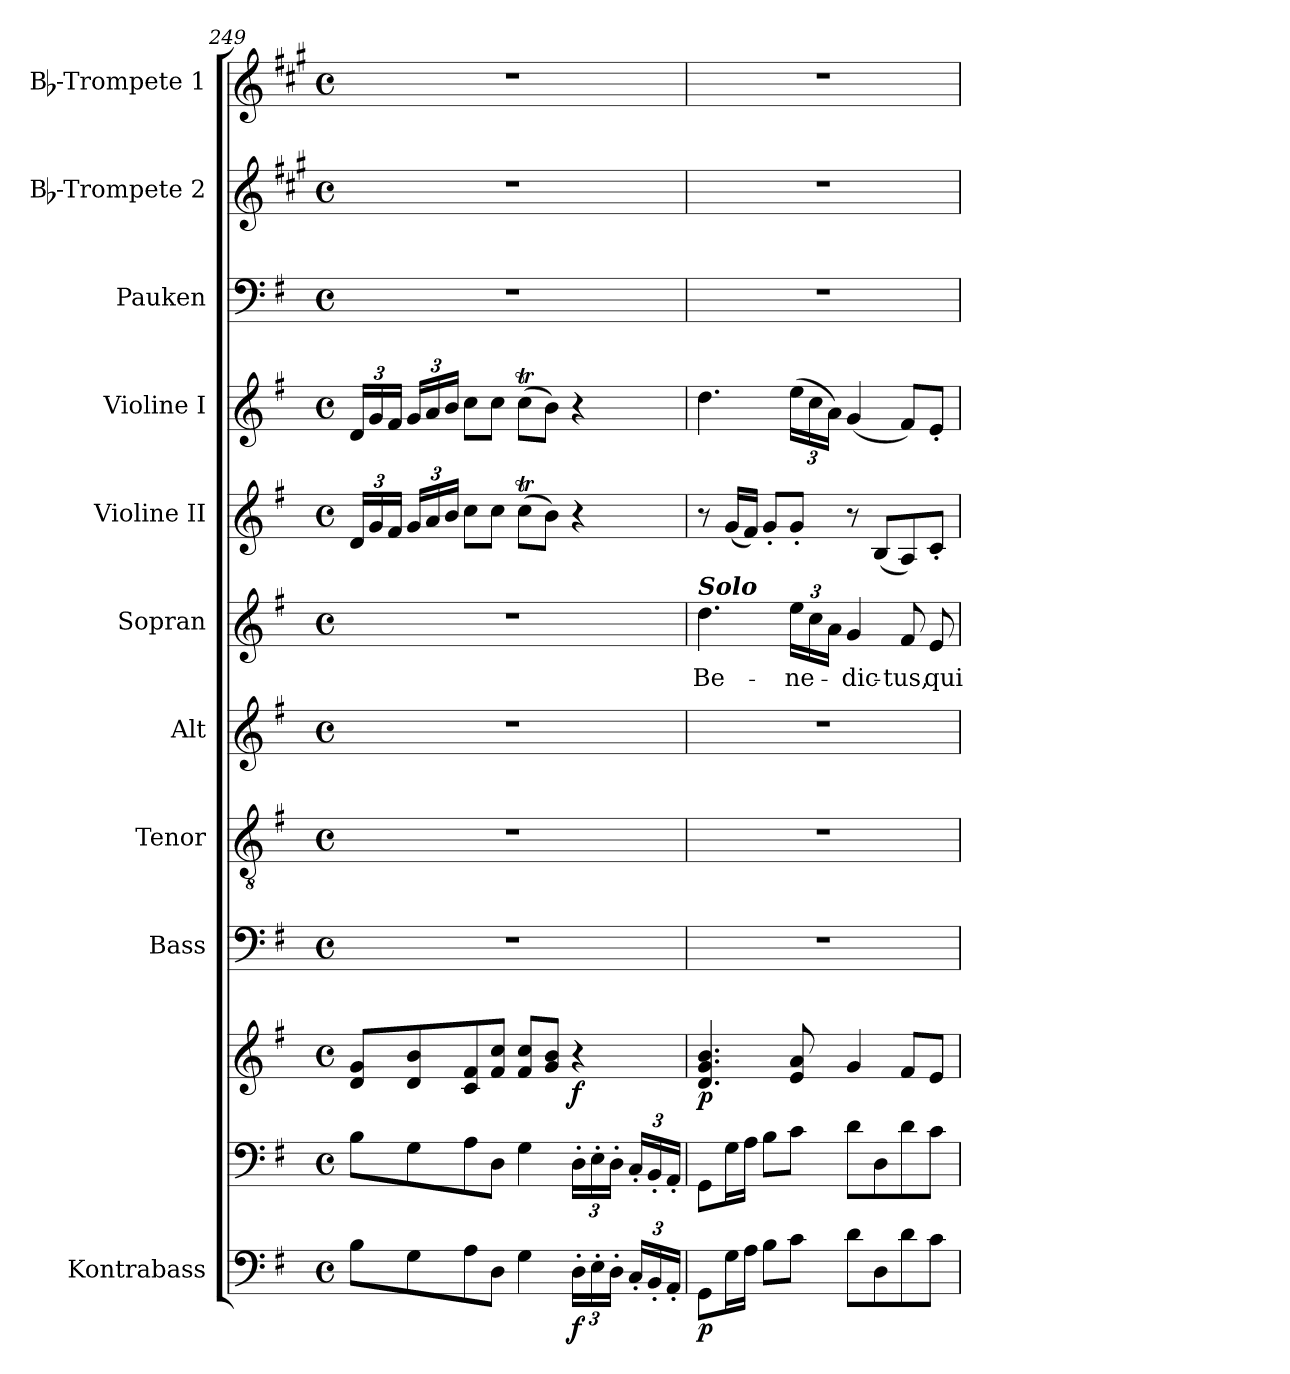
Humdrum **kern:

**kern	**dynam	**kern	**kern	**dynam	**kern	**kern	**kern	**kern	**text	**kern	**kern	**kern	**kern	**kern
*part11	*part11	*part10	*part10	*part10	*part9	*part8	*part7	*part6	*part6	*part5	*part4	*part3	*part2	*part1
*staff12	*staff12	*staff11	*staff10	*staff10/11	*staff9	*staff8	*staff7	*staff6	*staff6	*staff5	*staff4	*staff3	*staff2	*staff1
*I"Kontrabass	*	*	*	*	*I"Bass	*I"Tenor	*I"Alt	*I"Sopran	*	*I"Violine II	*I"Violine I	*I"Pauken	*I"Bb-Trompete 2	*I"Bb-Trompete 1
*I'Kb.	*	*	*	*	*I'B.	*I'T.	*I'A.	*I'S.	*	*I'Vl. II	*I'Vl. I	*I'Pk.	*I'Bb Trp. 2	*I'Bb Trp. 1
*clefF4	*	*clefF4	*clefG2	*	*clefF4	*clefGv2	*clefG2	*clefG2	*	*clefG2	*clefG2	*clefF4	*clefG2	*clefG2
*ITrd7c12	*	*	*	*	*	*	*	*	*	*	*	*	*ITrd1c2	*ITrd1c2
*k[f#]	*	*k[f#]	*k[f#]	*	*k[f#]	*k[f#]	*k[f#]	*k[f#]	*	*k[f#]	*k[f#]	*k[f#]	*k[f#]	*k[f#]
*G:	*	*G:	*G:	*	*G:	*G:	*G:	*G:	*	*G:	*G:	*G:	*G:	*G:
*M4/4	*	*M4/4	*M4/4	*	*M4/4	*M4/4	*M4/4	*M4/4	*	*M4/4	*M4/4	*M4/4	*M4/4	*M4/4
*met(c)	*	*met(c)	*met(c)	*	*met(c)	*met(c)	*met(c)	*met(c)	*	*met(c)	*met(c)	*met(c)	*met(c)	*met(c)
=249	=249	=249	=249	=249	=249	=249	=249	=249	=249	=249	=249	=249	=249	=249
8BB\L	.	8B\L	8d/ 8g/L	.	1r	1r	1r	1r	.	24d/LL	24d/LL	1r	1r	1r
.	.	.	.	.	.	.	.	.	.	24g/	24g/	.	.	.
.	.	.	.	.	.	.	.	.	.	24f#/JJ	24f#/JJ	.	.	.
8GG\	.	8G\	8d/ 8b/	.	.	.	.	.	.	24g/LL	24g/LL	.	.	.
.	.	.	.	.	.	.	.	.	.	24a/	24a/	.	.	.
.	.	.	.	.	.	.	.	.	.	24b/JJ	24b/JJ	.	.	.
8AA\	.	8A\	8c/ 8f#/	.	.	.	.	.	.	8cc\L	8cc\L	.	.	.
8DD\J	.	8D\J	8f#/ 8cc/J	.	.	.	.	.	.	8cc\J	8cc\J	.	.	.
4GG\	.	4G\	8f#/ 8cc/L	.	.	.	.	.	.	(>8ccT\L	(>8ccT\L	.	.	.
.	.	.	8g/ 8b/J	.	.	.	.	.	.	8b\J)	8b\J)	.	.	.
!	!LO:DY:b	!	!	!LO:DY:b	!	!	!	!	!	!	!	!	!	!
24DD'>\LL	f	24D'>\LL	4r	f	.	.	.	.	.	4r	4r	.	.	.
24EE'>\	.	24E'>\	.	.	.	.	.	.	.	.	.	.	.	.
24DD'>\JJ	.	24D'>\JJ	.	.	.	.	.	.	.	.	.	.	.	.
24CC'</LL	.	24C'</LL	.	.	.	.	.	.	.	.	.	.	.	.
24BBB'</	.	24BB'</	.	.	.	.	.	.	.	.	.	.	.	.
24AAA'</JJ	.	24AA'</JJ	.	.	.	.	.	.	.	.	.	.	.	.
=250	=250	=250	=250	=250	=250	=250	=250	=250	=250	=250	=250	=250	=250	=250
!	!	!	!	!	!	!	!	!LO:TX:a:Bi:t=Solo	!	!	!	!	!	!
!	!LO:DY:b	!	!	!LO:DY:b	!	!	!	!	!LO:LY:b	!	!	!	!	!
8GGG\L	p	8GG\L	4.d/ 4.g/ 4.b/	p	1r	1r	1r	4.dd\	Be-	8r	4.dd\	1r	1r	1r
16GG\L	.	16G\L	.	.	.	.	.	.	.	(<16g/LL	.	.	.	.
16AA\JJ	.	16A\JJ	.	.	.	.	.	.	.	16f#/JJ)	.	.	.	.
8BB\L	.	8B\L	.	.	.	.	.	.	.	8g'</L	.	.	.	.
!	!	!	!	!	!	!	!	!	!LO:LY:b	!	!	!	!	!
8C\J	.	8c\J	8e/ 8a/	.	.	.	.	24ee\LL	-ne-	8g'</J	(>24ee\LL	.	.	.
.	.	.	.	.	.	.	.	24cc\	.	.	24cc\	.	.	.
.	.	.	.	.	.	.	.	24a\JJ	.	.	24a\JJ)	.	.	.
!	!	!	!	!	!	!	!	!	!LO:LY:b	!	!	!	!	!
8D\L	.	8d\L	4g/	.	.	.	.	4g/	-dic-	8r	(<4g/	.	.	.
8DD\	.	8D\	.	.	.	.	.	.	.	(<8B/L	.	.	.	.
!	!	!	!	!	!	!	!	!	!LO:LY:b	!	!	!	!	!
8D\	.	8d\	8f#/L	.	.	.	.	8f#/	-tus,	8A/)	8f#/L)	.	.	.
!	!	!	!	!	!	!	!	!	!LO:LY:b	!	!	!	!	!
8C\J	.	8c\J	8e/J	.	.	.	.	8e/	qui	8c'</J	8e'</J	.	.	.
=	=	=	=	=	=	=	=	=	=	=	=	=	=	=
*-	*-	*-	*-	*-	*-	*-	*-	*-	*-	*-	*-	*-	*-	*-
